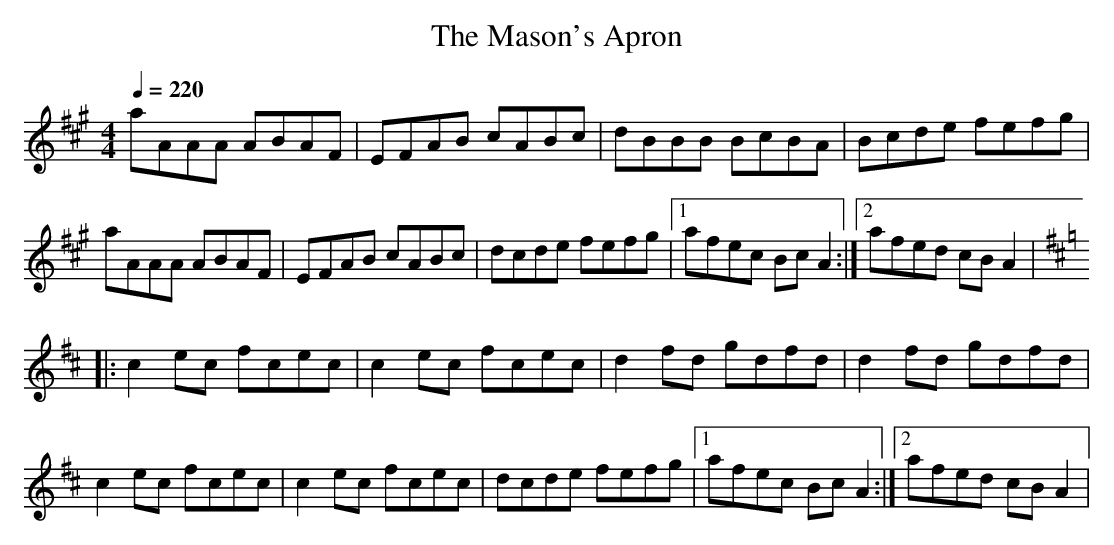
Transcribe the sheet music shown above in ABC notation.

X:1
T:Mason's Apron, The
M:4/4
Q:1/4=220
K:A
aAAA ABAF|EFAB cABc|dBBB BcBA|Bcde fefg|
aAAA ABAF|EFAB cABc|dcde fefg|1 afec Bc A2 :|2 afed cB A2|
K:Amix
|:c2ec fcec|c2ec fcec|d2fd gdfd|d2fd gdfd|
c2ec fcec|c2ec fcec|dcde fefg|1 afec Bc A2 :|2 afed cB A2|
